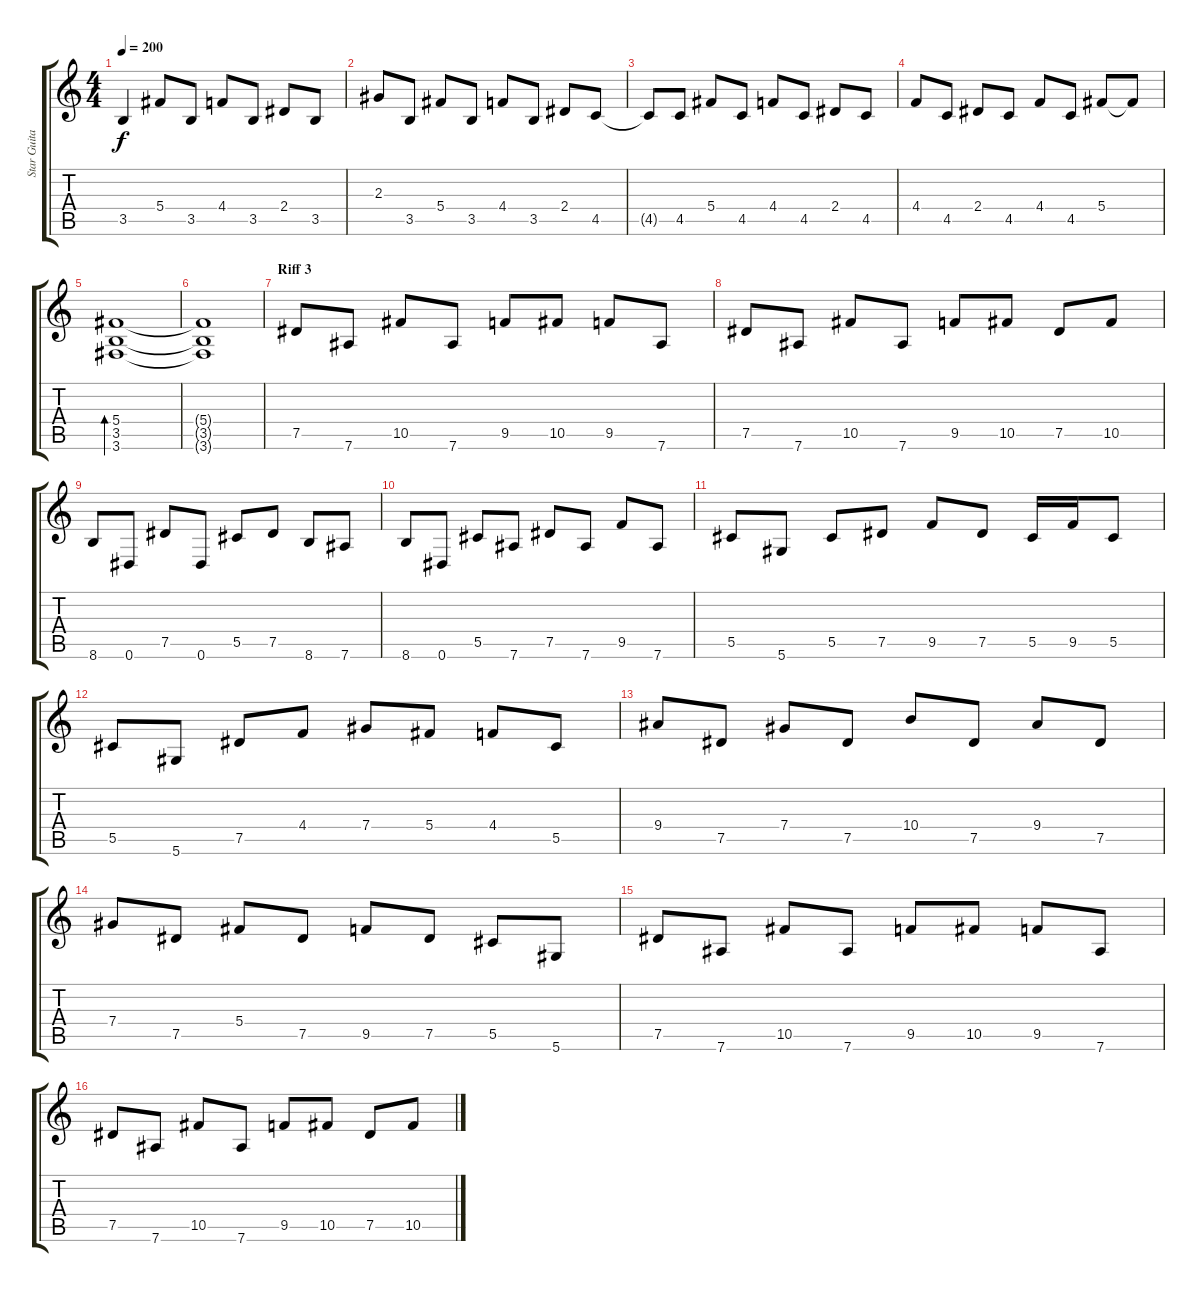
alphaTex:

\track ("Star Guitarist" "Star Guita") {instrument distortionguitar}
\staff {score tabs}
\tuning (Eb4 Bb3 Gb3 Db3 Ab2 Eb2) {hide}
\ts (4 4)
\tempo 200
\clef g2
\ks c
3.5.4{dy f} 5.4.8 3.5.8 4.4.8 3.5.8 2.4.8 3.5.8 |
2.3.8 3.5.8 5.4.8 3.5.8 4.4.8 3.5.8 2.4.8 4.5.8 |
4.5{t}.8 4.5.8 5.4.8 4.5.8 4.4.8 4.5.8 2.4.8 4.5.8 |
4.4.8 4.5.8 2.4.8 4.5.8 4.4.8 4.5.8 5.4.8 5.4{t}.8 |
(5.4 3.5 3.6).1{bd 480} |
(5.4{t} 3.5{t} 3.6{t}).1 |
\section ("" "Riff 3")
7.5.8{volume 16 instrument distortionguitar} 7.6.8 10.5.8 7.6.8 9.5.8 10.5.8 9.5.8 7.6.8 |
7.5.8 7.6.8 10.5.8 7.6.8 9.5.8 10.5.8 7.5.8 10.5.8 |
8.6.8 0.6.8 7.5.8 0.6.8 5.5.8 7.5.8 8.6.8 7.6.8 |
8.6.8 0.6.8 5.5.8 7.6.8 7.5.8 7.6.8 9.5.8 7.6.8 |
5.5.8 5.6.8 5.5.8 7.5.8 9.5.8 7.5.8 5.5.16 9.5.16 5.5.8 |
5.5.8 5.6.8 7.5.8 4.4.8 7.4.8 5.4.8 4.4.8 5.5.8 |
9.4.8 7.5.8 7.4.8 7.5.8 10.4.8 7.5.8 9.4.8 7.5.8 |
7.4.8 7.5.8 5.4.8 7.5.8 9.5.8 7.5.8 5.5.8 5.6.8 |
7.5.8 7.6.8 10.5.8 7.6.8 9.5.8 10.5.8 9.5.8 7.6.8 |
7.5.8 7.6.8 10.5.8 7.6.8 9.5.8 10.5.8 7.5.8 10.5.8
